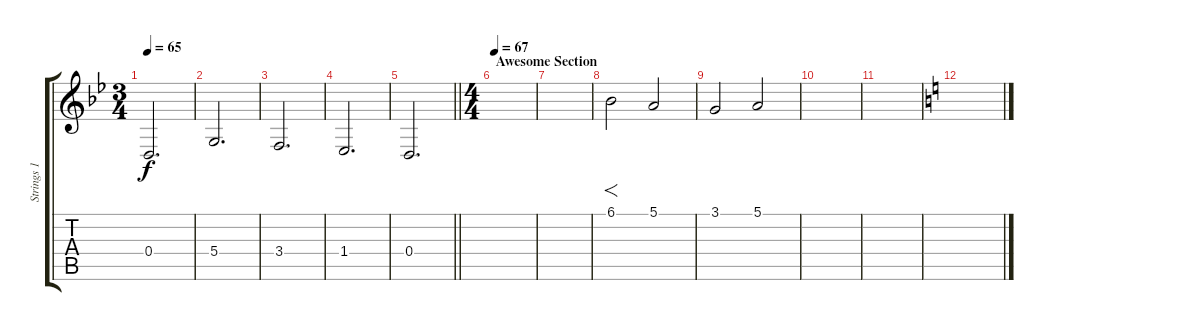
\track ("Strings 1" "Strings 1") {instrument stringensemble1}
\staff {score tabs}
\tuning (E4 B3 G3 D3 A2 D2) {hide}
\ts (3 4)
\tempo 65
\clef g2
\ks bb
0.4.2{d dy f} |
5.4.2{d} |
3.4.2{d} |
1.4.2{d} |
\barLineRight lightlight
0.4.2{d} |
\ts (4 4)
\section ("" "Awesome Section")
\tempo 67
|
|
6.1.2{f} 5.1.2 |
3.1.2 5.1.2 |
|
|
\ks c
